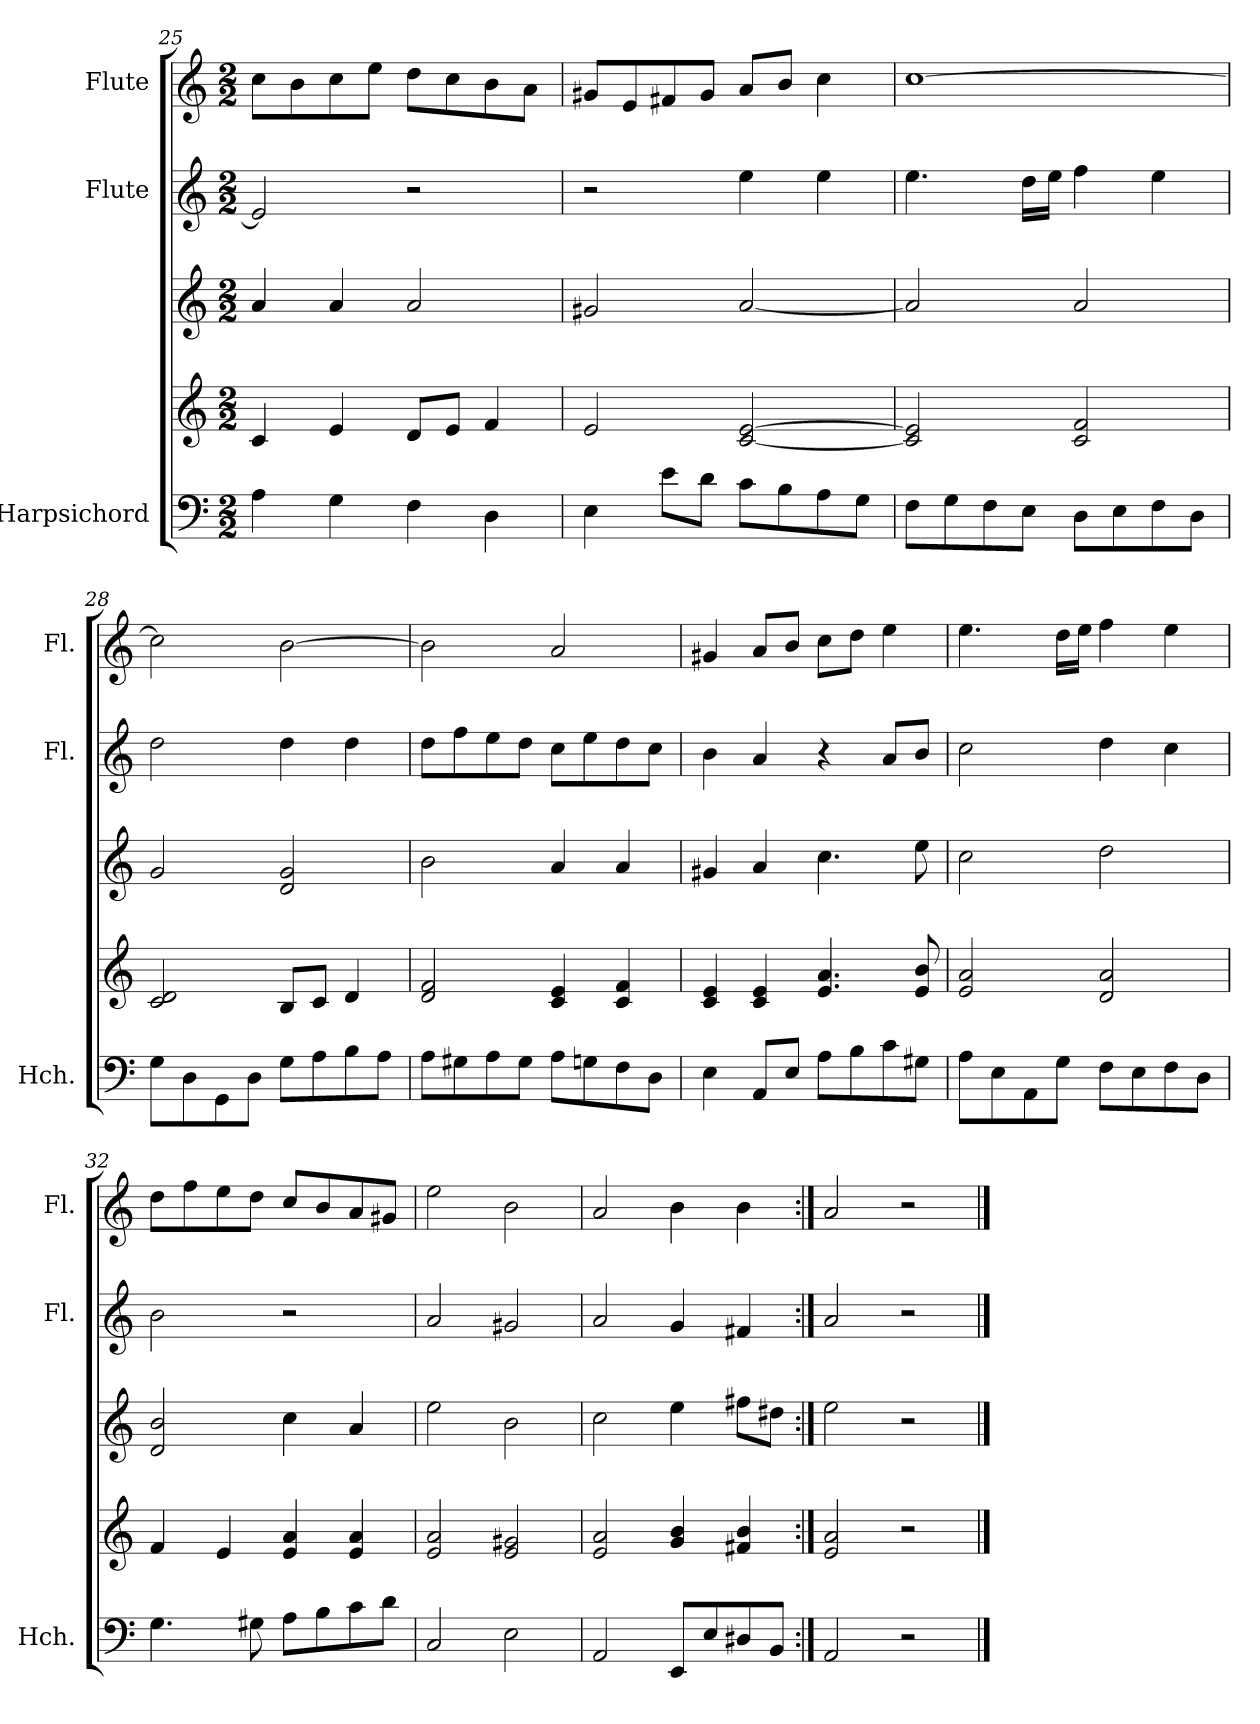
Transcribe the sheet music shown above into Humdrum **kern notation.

**kern	**kern	**kern	**kern	**kern
*part3	*part3	*part3	*part2	*part1
*staff5	*staff4	*staff3	*staff2	*staff1
*I"Harpsichord	*	*	*I"Flute	*I"Flute
*I'Hch.	*	*	*I'Fl.	*I'Fl.
!!LO:PB:g=z
*clefF4	*clefG2	*clefG2	*clefG2	*clefG2
*k[]	*k[]	*k[]	*k[]	*k[]
*C:	*C:	*C:	*C:	*C:
*M2/2	*M2/2	*M2/2	*M2/2	*M2/2
=25	=25	=25	=25	=25
4A\	4c/	4a/	2e/]	8cc\L
.	.	.	.	8b\
4G\	4e/	4a/	.	8cc\
.	.	.	.	8ee\J
4F\	8d/L	2a/	2r	8dd\L
.	8e/J	.	.	8cc\
4D\	4f/	.	.	8b\
.	.	.	.	8a\J
=26	=26	=26	=26	=26
4E\	2e/	2g#X/	2r	8g#X/L
.	.	.	.	8e/
8e\L	.	.	.	8f#X/
8d\J	.	.	.	8g#/J
8c\L	[2c/ [2e/	[2a/	4ee\	8a/L
8B\	.	.	.	8b/J
8A\	.	.	4ee\	4cc\
8G\J	.	.	.	.
=27	=27	=27	=27	=27
8F\L	2c/] 2e/]	2a/]	4.ee\	[1cc
8G\	.	.	.	.
8F\	.	.	.	.
8E\J	.	.	16dd\LL	.
.	.	.	16ee\JJ	.
8D\L	2c/ 2f/	2a/	4ff\	.
8E\	.	.	.	.
8F\	.	.	4ee\	.
8D\J	.	.	.	.
=28	=28	=28	=28	=28
8G\L	2c/ 2d/	2g/	2dd\	2cc\]
8D\	.	.	.	.
8GG\	.	.	.	.
8D\J	.	.	.	.
8G\L	8B/L	2d/ 2g/	4dd\	[2b\
8A\	8c/J	.	.	.
8B\	4d/	.	4dd\	.
8A\J	.	.	.	.
!!LO:LB:g=z
=29	=29	=29	=29	=29
8A\L	2d/ 2f/	2b\	8dd\L	2b\]
8G#X\	.	.	8ff\	.
8A\	.	.	8ee\	.
8G#\J	.	.	8dd\J	.
8A\L	4c/ 4e/	4a/	8cc\L	2a/
8Gn\	.	.	8ee\	.
8F\	4c/ 4f/	4a/	8dd\	.
8D\J	.	.	8cc\J	.
=30	=30	=30	=30	=30
4E\	4c/ 4e/	4g#X/	4b\	4g#X/
8AA/L	4c/ 4e/	4a/	4a/	8a/L
8E/J	.	.	.	8b/J
8A\L	4.e/ 4.a/	4.cc\	4r	8cc\L
8B\	.	.	.	8dd\J
8c\	.	.	8a/L	4ee\
8G#X\J	8e/ 8b/	8ee\	8b/J	.
=31	=31	=31	=31	=31
8A\L	2e/ 2a/	2cc\	2cc\	4.ee\
8E\	.	.	.	.
8AA\	.	.	.	.
8G\J	.	.	.	16dd\LL
.	.	.	.	16ee\JJ
8F\L	2d/ 2a/	2dd\	4dd\	4ff\
8E\	.	.	.	.
8F\	.	.	4cc\	4ee\
8D\J	.	.	.	.
=32	=32	=32	=32	=32
4.G\	4f/	2d/ 2b/	2b\	8dd\L
.	.	.	.	8ff\
.	4e/	.	.	8ee\
8G#X\	.	.	.	8dd\J
8A\L	4e/ 4a/	4cc\	2r	8cc/L
8B\	.	.	.	8b/
8c\	4e/ 4a/	4a/	.	8a/
8d\J	.	.	.	8g#X/J
=33	=33	=33	=33	=33
2C/	2e/ 2a/	2ee\	2a/	2ee\
2E\	2e/ 2g#X/	2b\	2g#X/	2b\
!!LO:PB:g=z
=34	=34	=34	=34	=34
2AA/	2e/ 2a/	2cc\	2a/	2a/
8EE/L	4g/ 4b/	4ee\	4g/	4b\
8E/	.	.	.	.
8D#X/	4f#X/ 4b/	8ff#X\L	4f#X/	4b\
8BB/J	.	8dd#X\J	.	.
=35:|!	=35:|!	=35:|!	=35:|!	=35:|!
2AA/	2e/ 2a/	2ee\	2a/	2a/
2r	2r	2r	2r	2r
==	==	==	==	==
*-	*-	*-	*-	*-
